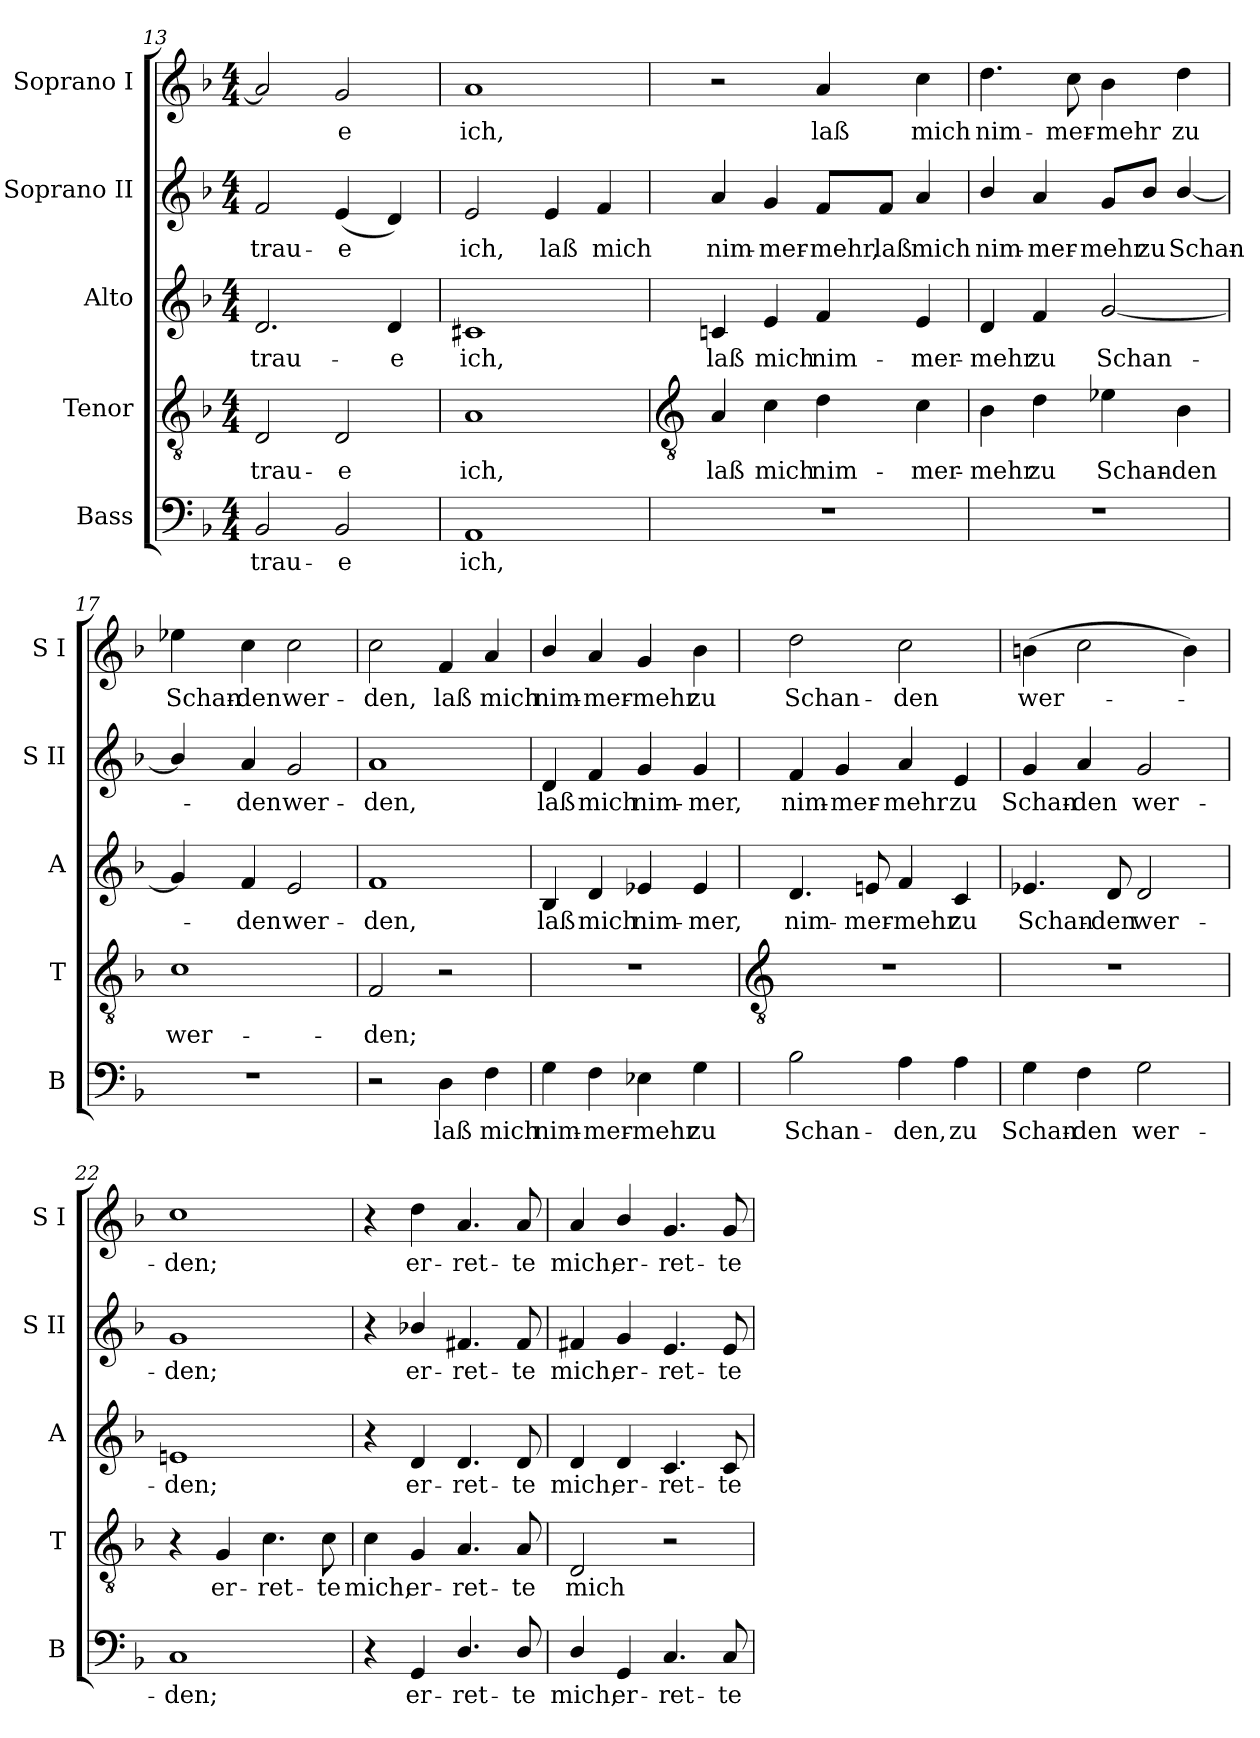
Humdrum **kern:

**kern	**text	**kern	**text	**kern	**text	**kern	**text	**kern	**text
*part5	*part5	*part4	*part4	*part3	*part3	*part2	*part2	*part1	*part1
*staff5	*staff5	*staff4	*staff4	*staff3	*staff3	*staff2	*staff2	*staff1	*staff1
*I"Bass	*	*I"Tenor	*	*I"Alto	*	*I"Soprano II	*	*I"Soprano I	*
*I'B	*	*I'T	*	*I'A	*	*I'S II	*	*I'S I	*
*clefF4	*	*clefGv2	*	*clefG2	*	*clefG2	*	*clefG2	*
*k[b-]	*	*k[b-]	*	*k[b-]	*	*k[b-]	*	*k[b-]	*
*F:	*	*F:	*	*F:	*	*F:	*	*F:	*
*M4/4	*	*M4/4	*	*M4/4	*	*M4/4	*	*M4/4	*
=13	=13	=13	=13	=13	=13	=13	=13	=13	=13
!	!LO:LY:b	!	!LO:LY:b	!	!LO:LY:b	!	!LO:LY:b	!	!
2BB-	trau-	2D	trau-	2.d	trau-	2f	trau-	2a]	.
!	!LO:LY:b	!	!LO:LY:b	!	!	!	!LO:LY:b	!	!LO:LY:b
2BB-	-e	2D	-e	.	.	(<4e	-e	2g	e
!	!	!	!	!	!LO:LY:b	!	!	!	!
.	.	.	.	4d	-e	4d)	.	.	.
=14	=14	=14	=14	=14	=14	=14	=14	=14	=14
!	!LO:LY:b	!	!LO:LY:b	!	!LO:LY:b	!	!LO:LY:b	!	!LO:LY:b
1AA	ich,	1A	ich,	1c#X	ich,	2e	ich,	1a	ich,
!	!	!	!	!	!	!	!LO:LY:b	!	!
.	.	.	.	.	.	4e	laß	.	.
!	!	!	!	!	!	!	!LO:LY:b	!	!
.	.	.	.	.	.	4f	mich	.	.
!!LO:LB:g=z
=15	=15	=15	=15	=15	=15	=15	=15	=15	=15
*	*	*clefGv2	*	*	*	*	*	*	*
!	!	!	!LO:LY:b	!	!LO:LY:b	!	!LO:LY:b	!	!
1r	.	4A	laß	4cn	laß	4a	nim-	2r	.
!	!	!	!LO:LY:b	!	!LO:LY:b	!	!LO:LY:b	!	!
.	.	4c	mich	4e	mich	4g	-mer-	.	.
!	!	!	!LO:LY:b	!	!LO:LY:b	!	!LO:LY:b	!	!LO:LY:b
.	.	4d	nim-	4f	nim-	8f/L	-mehr,	4a	laß
!	!	!	!	!	!	!	!LO:LY:b	!	!
.	.	.	.	.	.	8f/J	laß	.	.
!	!	!	!LO:LY:b	!	!LO:LY:b	!	!LO:LY:b	!	!LO:LY:b
.	.	4c	-mer-	4e	-mer-	4a	mich	4cc	mich
=16	=16	=16	=16	=16	=16	=16	=16	=16	=16
!	!	!	!LO:LY:b	!	!LO:LY:b	!	!LO:LY:b	!	!LO:LY:b
1r	.	4B-	-mehr	4d	-mehr	4b-/	nim-	4.dd	nim-
!	!	!	!LO:LY:b	!	!LO:LY:b	!	!LO:LY:b	!	!
.	.	4d	zu	4f	zu	4a	-mer-	.	.
!	!	!	!	!	!	!	!	!	!LO:LY:b
.	.	.	.	.	.	.	.	8cc	-mer-
!	!	!	!LO:LY:b	!	!LO:LY:b	!	!LO:LY:b	!	!LO:LY:b
.	.	4e-X	Schan-	[2g	Schan-	8g/L	-mehr	4b-	-mehr
!	!	!	!	!	!	!	!LO:LY:b	!	!
.	.	.	.	.	.	8b-/J	zu	.	.
!	!	!	!LO:LY:b	!	!	!	!LO:LY:b	!	!LO:LY:b
.	.	4B-	-den	.	.	[4b-/	Schan-	4dd	zu
=17	=17	=17	=17	=17	=17	=17	=17	=17	=17
!	!	!	!LO:LY:b	!	!	!	!	!	!LO:LY:b
1r	.	1c	wer-	4g]	.	4b-/]	.	4ee-X	Schan-
!	!	!	!	!	!LO:LY:b	!	!LO:LY:b	!	!LO:LY:b
.	.	.	.	4f	den	4a	den	4cc	-den
!	!	!	!	!	!LO:LY:b	!	!LO:LY:b	!	!LO:LY:b
.	.	.	.	2e	wer-	2g	wer-	2cc	wer-
=18	=18	=18	=18	=18	=18	=18	=18	=18	=18
!	!	!	!LO:LY:b	!	!LO:LY:b	!	!LO:LY:b	!	!LO:LY:b
2r	.	2F	-den;	1f	-den,	1a	-den,	2cc	-den,
!	!LO:LY:b	!	!	!	!	!	!	!	!LO:LY:b
4D	laß	2r	.	.	.	.	.	4f	laß
!	!LO:LY:b	!	!	!	!	!	!	!	!LO:LY:b
4F	mich	.	.	.	.	.	.	4a	mich
=19	=19	=19	=19	=19	=19	=19	=19	=19	=19
!	!LO:LY:b	!	!	!	!LO:LY:b	!	!LO:LY:b	!	!LO:LY:b
4G	nim-	1r	.	4B-	laß	4d	laß	4b-/	nim-
!	!LO:LY:b	!	!	!	!LO:LY:b	!	!LO:LY:b	!	!LO:LY:b
4F	-mer-	.	.	4d	mich	4f	mich	4a	-mer-
!	!LO:LY:b	!	!	!	!LO:LY:b	!	!LO:LY:b	!	!LO:LY:b
4E-X	-mehr	.	.	4e-X	nim-	4g	nim-	4g	-mehr
!	!LO:LY:b	!	!	!	!LO:LY:b	!	!LO:LY:b	!	!LO:LY:b
4G	zu	.	.	4e-	-mer,	4g	-mer,	4b-	zu
!!LO:LB:g=z
=20	=20	=20	=20	=20	=20	=20	=20	=20	=20
*	*	*clefGv2	*	*	*	*	*	*	*
!	!LO:LY:b	!	!	!	!LO:LY:b	!	!LO:LY:b	!	!LO:LY:b
2B-	Schan-	1r	.	4.d	nim-	4f	nim-	2dd	Schan-
!	!	!	!	!	!	!	!LO:LY:b	!	!
.	.	.	.	.	.	4g	-mer-	.	.
!	!	!	!	!	!LO:LY:b	!	!	!	!
.	.	.	.	8en	-mer-	.	.	.	.
!	!LO:LY:b	!	!	!	!LO:LY:b	!	!LO:LY:b	!	!LO:LY:b
4A	-den,	.	.	4f	-mehr	4a	-mehr	2cc	-den
!	!LO:LY:b	!	!	!	!LO:LY:b	!	!LO:LY:b	!	!
4A	zu	.	.	4c	zu	4e	zu	.	.
=21	=21	=21	=21	=21	=21	=21	=21	=21	=21
!	!LO:LY:b	!	!	!	!LO:LY:b	!	!LO:LY:b	!	!LO:LY:b
4G	Schan-	1r	.	4.e-X	Schan-	4g	Schan-	(>4bn	wer-
!	!LO:LY:b	!	!	!	!	!	!LO:LY:b	!	!
4F	-den	.	.	.	.	4a	-den	2cc	.
!	!	!	!	!	!LO:LY:b	!	!	!	!
.	.	.	.	8d	-den	.	.	.	.
!	!LO:LY:b	!	!	!	!LO:LY:b	!	!LO:LY:b	!	!
2G	wer-	.	.	2d	wer-	2g	wer-	.	.
.	.	.	.	.	.	.	.	4b)	.
=22	=22	=22	=22	=22	=22	=22	=22	=22	=22
!	!LO:LY:b	!	!	!	!LO:LY:b	!	!LO:LY:b	!	!LO:LY:b
1C	-den;	4r	.	1en	-den;	1g	-den;	1cc	den;
!	!	!	!LO:LY:b	!	!	!	!	!	!
.	.	4G	er-	.	.	.	.	.	.
!	!	!	!LO:LY:b	!	!	!	!	!	!
.	.	4.c	-ret-	.	.	.	.	.	.
!	!	!	!LO:LY:b	!	!	!	!	!	!
.	.	8c	-te	.	.	.	.	.	.
=23	=23	=23	=23	=23	=23	=23	=23	=23	=23
!	!	!	!LO:LY:b	!	!	!	!	!	!
4r	.	4c	mich,	4r	.	4r	.	4r	.
!	!LO:LY:b	!	!LO:LY:b	!	!LO:LY:b	!	!LO:LY:b	!	!LO:LY:b
4GG	er-	4G	er-	4d	er-	4b-X/	er-	4dd	er-
!	!LO:LY:b	!	!LO:LY:b	!	!LO:LY:b	!	!LO:LY:b	!	!LO:LY:b
4.D/	-ret-	4.A	-ret-	4.d	-ret-	4.f#X	-ret-	4.a	-ret-
!	!LO:LY:b	!	!LO:LY:b	!	!LO:LY:b	!	!LO:LY:b	!	!LO:LY:b
8D/	-te	8A	-te	8d	-te	8f#	-te	8a	-te
=24	=24	=24	=24	=24	=24	=24	=24	=24	=24
!	!LO:LY:b	!	!LO:LY:b	!	!LO:LY:b	!	!LO:LY:b	!	!LO:LY:b
4D/	mich,	2D	mich	4d	mich,	4f#X	mich,	4a	mich,
!	!LO:LY:b	!	!	!	!LO:LY:b	!	!LO:LY:b	!	!LO:LY:b
4GG	er-	.	.	4d	er-	4g	er-	4b-/	er-
!	!LO:LY:b	!	!	!	!LO:LY:b	!	!LO:LY:b	!	!LO:LY:b
4.C	-ret-	2r	.	4.c	-ret-	4.e	-ret-	4.g	-ret-
!	!LO:LY:b	!	!	!	!LO:LY:b	!	!LO:LY:b	!	!LO:LY:b
8C	-te	.	.	8c	-te	8e	-te	8g	-te
=	=	=	=	=	=	=	=	=	=
*-	*-	*-	*-	*-	*-	*-	*-	*-	*-
